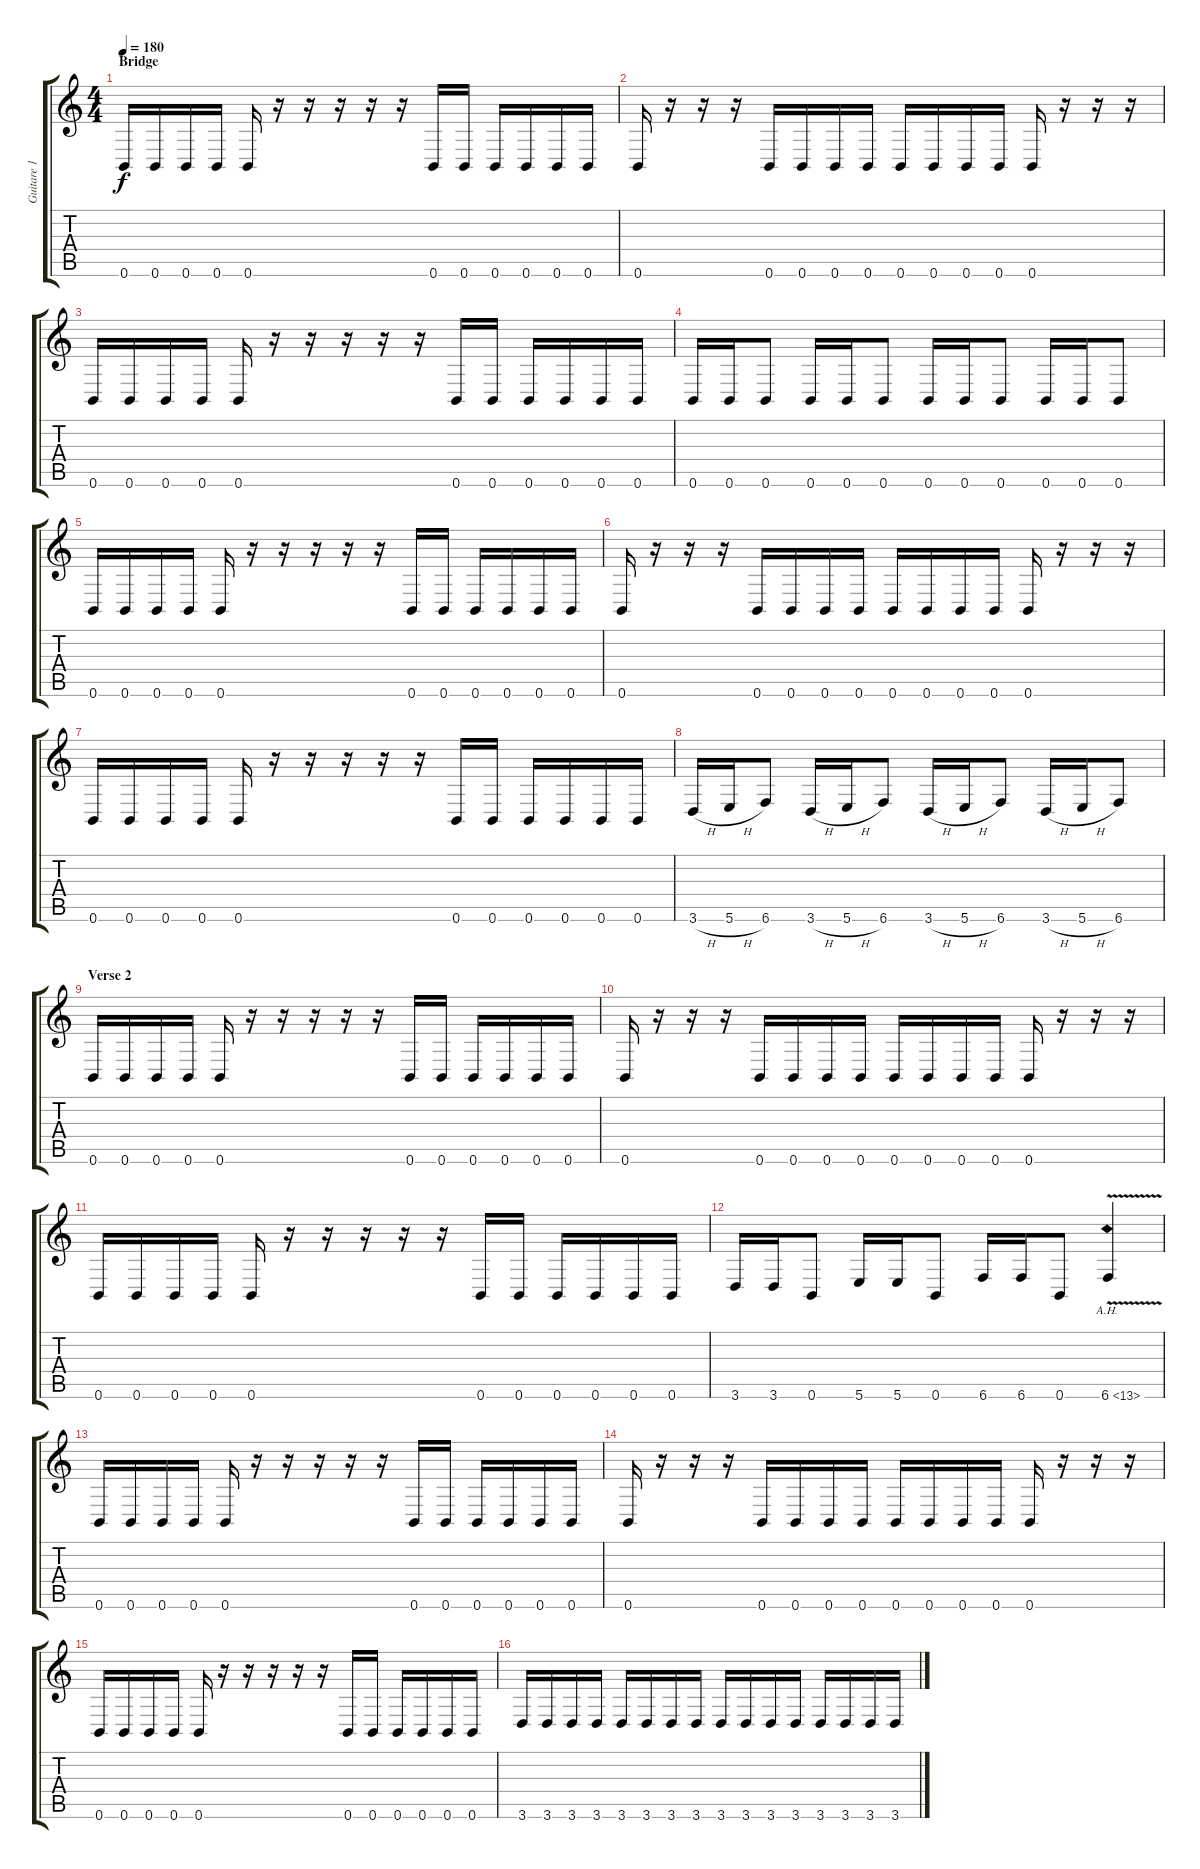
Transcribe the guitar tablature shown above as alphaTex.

\track ("Guitare 1" "Guitare 1") {instrument distortionguitar}
\staff {score tabs}
\tuning (Db4 Ab3 E3 B2 Gb2 B1) {hide}
\ts (4 4)
\section ("" "Bridge")
\tempo 180
\clef g2
\ks c
0.6.16{dy f} 0.6.16 0.6.16 0.6.16 0.6.16 r.16 r.16 r.16 r.16 r.16 0.6.16 0.6.16 0.6.16 0.6.16 0.6.16 0.6.16 |
0.6.16 r.16 r.16 r.16 0.6.16 0.6.16 0.6.16 0.6.16 0.6.16 0.6.16 0.6.16 0.6.16 0.6.16 r.16 r.16 r.16 |
0.6.16 0.6.16 0.6.16 0.6.16 0.6.16 r.16 r.16 r.16 r.16 r.16 0.6.16 0.6.16 0.6.16 0.6.16 0.6.16 0.6.16 |
0.6.16 0.6.16 0.6.8 0.6.16 0.6.16 0.6.8 0.6.16 0.6.16 0.6.8 0.6.16 0.6.16 0.6.8 |
0.6.16 0.6.16 0.6.16 0.6.16 0.6.16 r.16 r.16 r.16 r.16 r.16 0.6.16 0.6.16 0.6.16 0.6.16 0.6.16 0.6.16 |
0.6.16 r.16 r.16 r.16 0.6.16 0.6.16 0.6.16 0.6.16 0.6.16 0.6.16 0.6.16 0.6.16 0.6.16 r.16 r.16 r.16 |
0.6.16 0.6.16 0.6.16 0.6.16 0.6.16 r.16 r.16 r.16 r.16 r.16 0.6.16 0.6.16 0.6.16 0.6.16 0.6.16 0.6.16 |
3.6{h}.16 5.6{h}.16 6.6.8 3.6{h}.16 5.6{h}.16 6.6.8 3.6{h}.16 5.6{h}.16 6.6.8 3.6{h}.16 5.6{h}.16 6.6.8 |
\section ("" "Verse 2")
0.6.16 0.6.16 0.6.16 0.6.16 0.6.16 r.16 r.16 r.16 r.16 r.16 0.6.16 0.6.16 0.6.16 0.6.16 0.6.16 0.6.16 |
0.6.16 r.16 r.16 r.16 0.6.16 0.6.16 0.6.16 0.6.16 0.6.16 0.6.16 0.6.16 0.6.16 0.6.16 r.16 r.16 r.16 |
0.6.16 0.6.16 0.6.16 0.6.16 0.6.16 r.16 r.16 r.16 r.16 r.16 0.6.16 0.6.16 0.6.16 0.6.16 0.6.16 0.6.16 |
3.6.16 3.6.16 0.6.8 5.6.16 5.6.16 0.6.8 6.6.16 6.6.16 0.6.8 6.6{ah 7 v}.4 |
0.6.16 0.6.16 0.6.16 0.6.16 0.6.16 r.16 r.16 r.16 r.16 r.16 0.6.16 0.6.16 0.6.16 0.6.16 0.6.16 0.6.16 |
0.6.16 r.16 r.16 r.16 0.6.16 0.6.16 0.6.16 0.6.16 0.6.16 0.6.16 0.6.16 0.6.16 0.6.16 r.16 r.16 r.16 |
0.6.16 0.6.16 0.6.16 0.6.16 0.6.16 r.16 r.16 r.16 r.16 r.16 0.6.16 0.6.16 0.6.16 0.6.16 0.6.16 0.6.16 |
3.6.16 3.6.16 3.6.16 3.6.16 3.6.16 3.6.16 3.6.16 3.6.16 3.6.16 3.6.16 3.6.16 3.6.16 3.6.16 3.6.16 3.6.16 3.6.16
